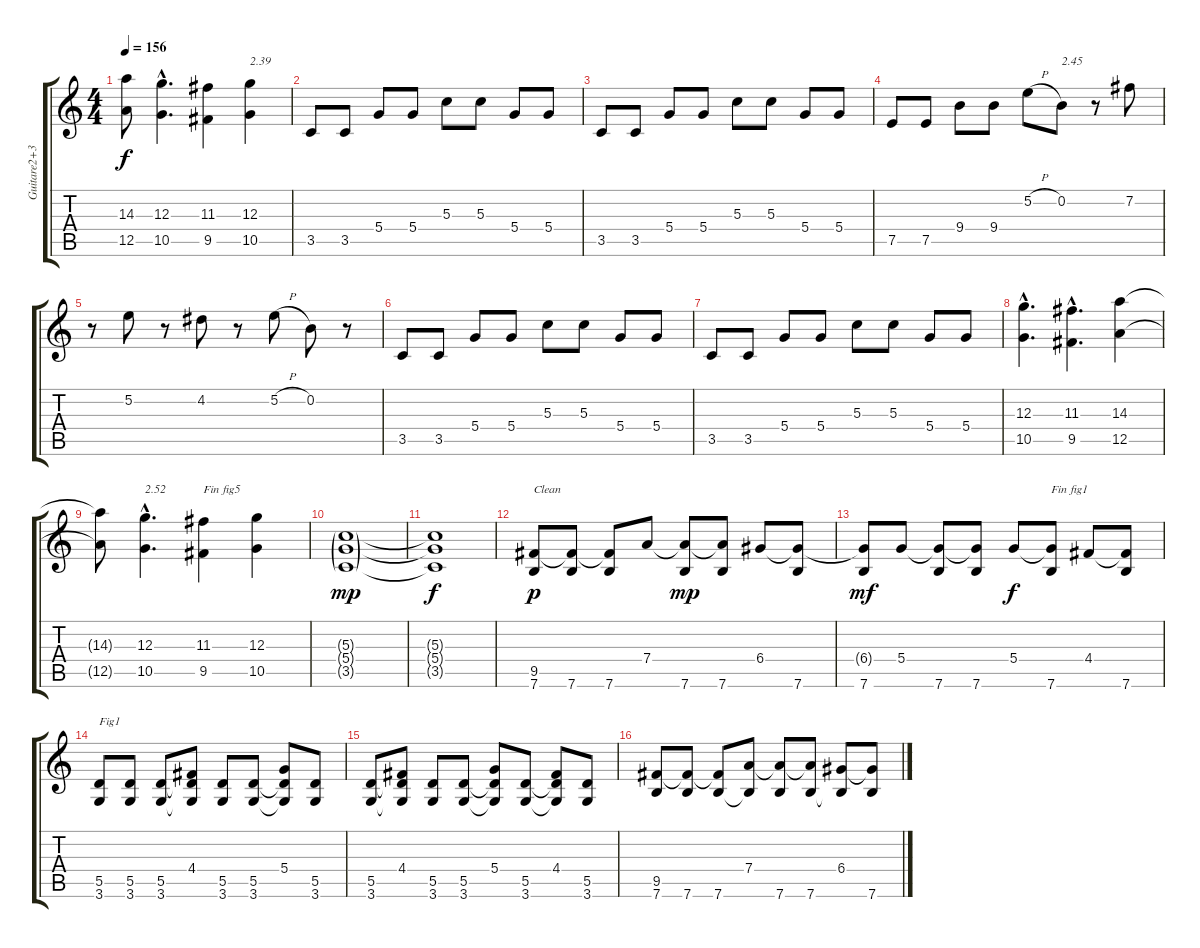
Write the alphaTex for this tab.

\track ("Guitare2+3" "Guitare2+3") {instrument electricguitarjazz}
\staff {score tabs}
\tuning (E4 B3 G3 D3 A2 E2) {hide}
\ts (4 4)
\tempo 156
\clef g2
\ks c
(14.3{t} 12.5{t}).8{dy f} (12.3{hac} 10.5{hac}).4{d} (11.3 9.5).4 (12.3 10.5).4{txt "2.39"} |
3.5.8 3.5.8 5.4.8 5.4.8 5.3.8 5.3.8 5.4.8 5.4.8 |
3.5.8 3.5.8 5.4.8 5.4.8 5.3.8 5.3.8 5.4.8 5.4.8 |
7.5.8 7.5.8 9.4.8 9.4.8 5.2{h}.8 0.2.8{txt "2.45"} r.8 7.2.8 |
r.8 5.2.8 r.8 4.2.8 r.8 5.2{h}.8 0.2.8 r.8 |
3.5.8 3.5.8 5.4.8 5.4.8 5.3.8 5.3.8 5.4.8 5.4.8 |
3.5.8 3.5.8 5.4.8 5.4.8 5.3.8 5.3.8 5.4.8 5.4.8 |
(12.3{hac} 10.5{hac}).4{d} (11.3{hac} 9.5{hac}).4{d} (14.3 12.5).4 |
(14.3{t} 12.5{t}).8 (12.3{hac} 10.5{hac}).4{d txt "2.52"} (11.3 9.5).4{txt "Fin fig5"} (12.3 10.5).4 |
(5.3{g} 5.4{g} 3.5{g}).1{dy mp} |
(5.3{t} 5.4{t} 3.5{t}).1{dy f} |
(9.5 7.6).8{txt "Clean" dy p instrument electricguitarjazz} (9.5{t} 7.6).8 (9.5{t} 7.6).8 7.4.8 (7.4{t} 7.6).8{dy mp} (7.4{t} 7.6).8 6.4.8 (6.4{t} 7.6).8 |
(6.4{t} 7.6).8{dy mf} 5.4.8 (5.4{t} 7.6).8 (5.4{t} 7.6).8 5.4.8{dy f} (5.4{t} 7.6).8{txt "Fin fig1"} 4.4.8 (4.4{t} 7.6).8 |
(5.5 3.6).8{txt "Fig1"} (5.5 3.6).8 (5.5 3.6).8 (4.4 5.5{t} 3.6{t}).8 (5.5 3.6).8 (5.5 3.6).8 (5.4 5.5{t} 3.6{t}).8 (5.5 3.6).8 |
(5.5 3.6).8 (4.4 5.5{t} 3.6{t}).8 (5.5 3.6).8 (5.5 3.6).8 (5.4 5.5{t} 3.6{t}).8 (5.5 3.6).8 (4.4 5.5{t} 3.6{t}).8 (5.5 3.6).8 |
(9.5 7.6).8 (9.5{t} 7.6).8 (9.5{t} 7.6).8 (7.4 7.6{t}).8 (7.4{t} 7.6).8 (7.4{t} 7.6).8 (6.4 7.6{t}).8 (6.4{t} 7.6).8
